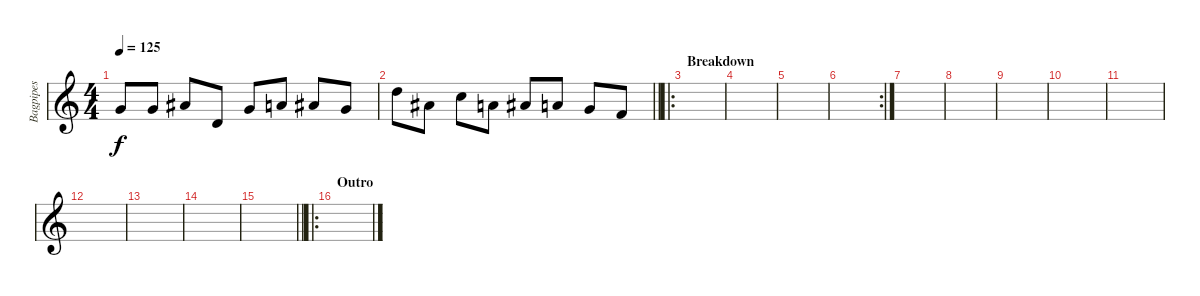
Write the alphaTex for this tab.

\track ("Bagpipes" "Bagpipes") {instrument bagpipe}
\staff {score}
\tuning (D4 A3 F3 C3 G2 D2) {hide}
\ts (4 4)
\tempo 125
\clef g2
\ks c
5.1.8{dy f} 5.1.8 8.1.8 0.1.8 5.1.8 7.1.8 8.1.8 5.1.8 |
\barLineRight lightlight
12.1.8 8.1.8 10.1.8 7.1.8 8.1.8 7.1.8 5.1.8 3.1.8 |
\ro
\section ("" "Breakdown")
|
|
|
\rc 2
|
|
|
|
|
|
|
|
|
\barLineRight lightlight
|
\ro
\section ("" "Outro")
